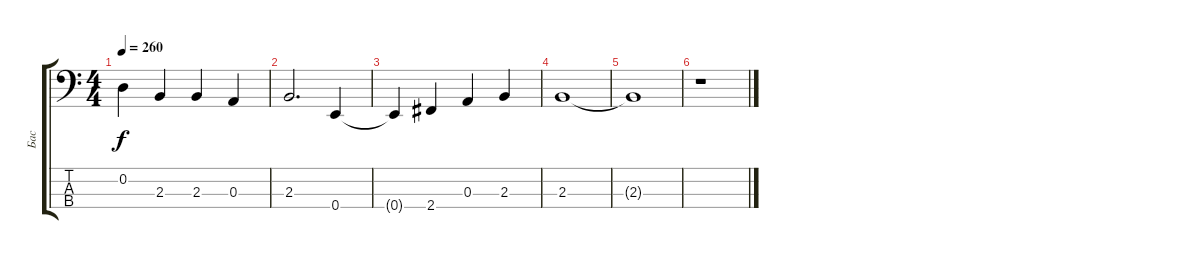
\track ("Бас" "Бас") {instrument electricbassfinger}
\staff {score tabs}
\tuning (G2 D2 A1 E1) {hide}
\ts (4 4)
\tempo 260
\clef f4
\ks c
0.2{t}.4{dy f} 2.3.4 2.3.4 0.3.4 |
2.3.2{d} 0.4.4 |
0.4{t}.4 2.4.4 0.3.4 2.3.4 |
2.3.1 |
2.3{t}.1 |
r.1
